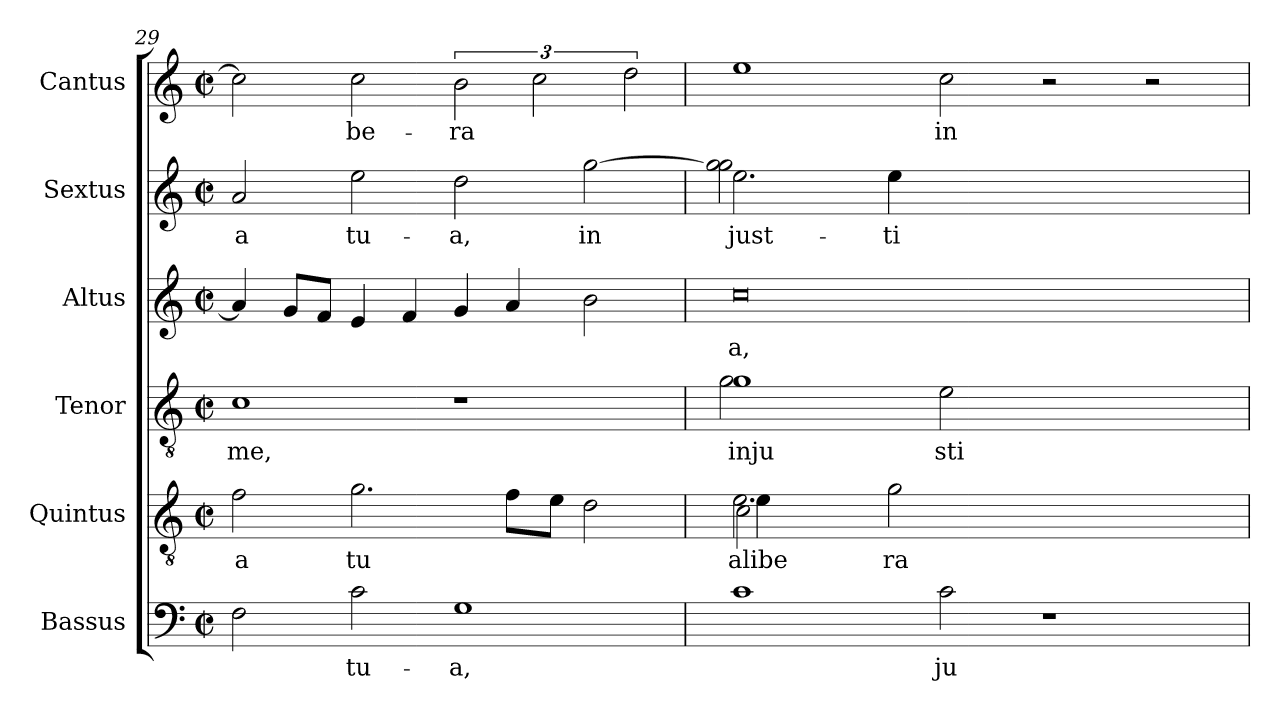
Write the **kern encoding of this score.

**kern	**text	**kern	**text	**kern	**text	**kern	**text	**kern	**text	**kern	**text
*part6	*part6	*part5	*part5	*part4	*part4	*part3	*part3	*part2	*part2	*part1	*part1
*staff6	*staff6	*staff5	*staff5	*staff4	*staff4	*staff3	*staff3	*staff2	*staff2	*staff1	*staff1
*I"Bassus	*	*I"Quintus	*	*I"Tenor	*	*I"Altus	*	*I"Sextus	*	*I"Cantus	*
*clefF4	*	*clefGv2	*	*clefGv2	*	*clefG2	*	*clefG2	*	*clefG2	*
*k[]	*	*k[]	*	*k[]	*	*k[]	*	*k[]	*	*k[]	*
*C:	*	*C:	*	*C:	*	*C:	*	*C:	*	*C:	*
*M2/2	*	*M2/2	*	*M2/2	*	*M2/2	*	*M2/2	*	*M2/2	*
*met(c|)	*	*met(c|)	*	*met(c|)	*	*met(c|)	*	*met(c|)	*	*met(c|)	*
=29	=29	=29	=29	=29	=29	=29	=29	=29	=29	=29	=29
!	!LO:LY:b:cj	!	!LO:LY:b:cj	!	!LO:LY:b:cj	!	!LO:LY:b:cj	!	!LO:LY:b:cj	!	!LO:LY:b:cj
2F\	.	2f\	a	1c	me,	4a/]	.	2a/	-a	2cc\]	--
!	!	!	!	!	!	!	!LO:LY:b:cj	!	!	!	!
.	.	.	.	.	.	8g/L	.	.	.	.	.
!	!	!	!	!	!	!	!LO:LY:b:cj	!	!	!	!
.	.	.	.	.	.	8f/J	.	.	.	.	.
!	!LO:LY:b:cj	!	!LO:LY:b:cj	!	!	!	!LO:LY:b:cj	!	!LO:LY:b:cj	!	!LO:LY:b:cj
2c\	tu-	2.g\	tu	.	.	4e/	.	2ee\	tu-	2cc\	-be-
!	!	!	!	!	!	!	!LO:LY:b:cj	!	!	!	!
.	.	.	.	.	.	4f/	.	.	.	.	.
!	!LO:LY:b:cj	!	!	!	!	!	!LO:LY:b:cj	!	!LO:LY:b:cj	!	!LO:LY:b:cj
1G	-a,	.	.	1r	.	4g/	.	2dd\	-a,	3b\	-ra
!	!	!	!LO:LY:b:cj	!	!	!	!LO:LY:b:cj	!	!	!	!
.	.	8f\L	.	.	.	4a/	.	.	.	.	.
!	!	!	!	!	!	!	!	!	!	!	!LO:LY:b:cj
.	.	.	.	.	.	.	.	.	.	3cc\	.
!	!	!	!LO:LY:b:cj	!	!	!	!	!	!	!	!
.	.	8e\J	.	.	.	.	.	.	.	.	.
!	!	!	!LO:LY:b:cj	!	!	!	!LO:LY:b:cj	!	!LO:LY:b:cj	!	!
.	.	2d\	.	.	.	2b\	.	[>2gg\	in	.	.
!	!	!	!	!	!	!	!	!	!	!	!LO:LY:b:cj
.	.	.	.	.	.	.	.	.	.	3dd\	.
=30	=30	=30	=30	=30	=30	=30	=30	=30	=30	=30	=30
*	*	*^	*	*	*	*	*	*	*	*	*
*	*	*	*^	*	*	*	*	*	*	*	*	*
!	!	!	!	!	!LO:LY:b:cj	!	!LO:LY:b:cj	!	!LO:LY:b:cj	!	!LO:LY:b:cj	!	!
*	*	*	*	*	*	*^	*	*	*	*^	*	*	*
1c	.	2.e\	2c\	4e\	alibe	1g	2g\	inju	0cc	a,	2.ee\	2gg\] 2gg\	just-	1ee	.
.	.	.	.	1ryy	.	.	.	.	.	.	.	.	.	.	.
.	.	.	1ryy	.	.	.	1ryy	.	.	.	.	1.ryy	.	.	.
!	!	!	!	!	!LO:LY:b:cj	!	!	!	!	!	!	!	!LO:LY:b:cj	!	!
.	.	2g\	.	.	ra	.	.	.	.	.	4ee\	.	-ti-	.	.
!	!LO:LY:b:cj	!	!	!	!	!	!	!LO:LY:b:cj	!	!	!	!	!	!	!LO:LY:b:cj
2c\	ju-	.	.	.	.	2e\	.	sti	.	.	1.ryy	.	.	2cc\	in
.	.	1ryy	.	4ryy	.	.	.	.	.	.	.	.	.	.	.
1r	.	.	4ryy	1ryy	.	1ryy	1ryy	.	.	.	.	.	.	2r	.
.	.	.	2.ryy	.	.	.	.	.	.	.	.	.	.	.	.
.	.	.	.	.	.	.	.	.	2ryy	.	.	2ryy	.	2r	.
.	.	4ryy	.	.	.	.	.	.	.	.	.	.	.	.	.
*	*	*v	*v	*v	*	*	*	*	*	*	*v	*v	*	*	*
*	*	*	*	*v	*v	*	*	*	*	*	*	*
=	=	=	=	=	=	=	=	=	=	=	=
*-	*-	*-	*-	*-	*-	*-	*-	*-	*-	*-	*-
